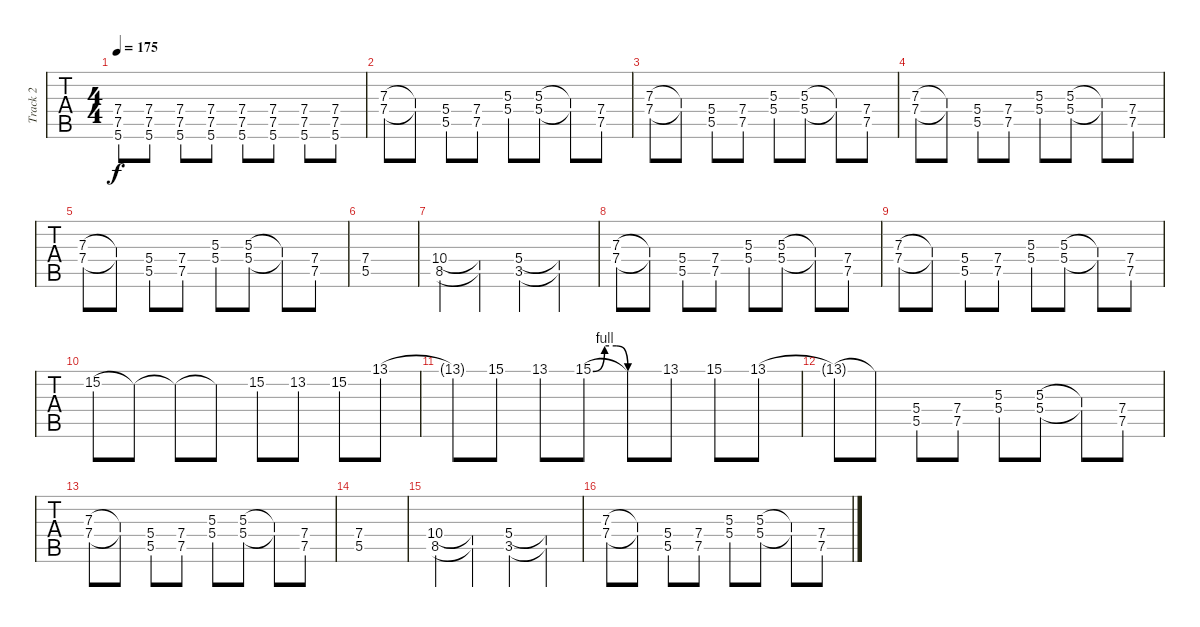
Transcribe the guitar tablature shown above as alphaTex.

\track ("Track 2" "Track 2") {instrument distortionguitar}
\staff {tabs}
\tuning (Eb4 Bb3 Gb3 Db3 Ab2 Eb2) {hide}
\ts (4 4)
\tempo 175
\clef g2
\ks c
(7.4 7.5 5.6).8{dy f} (7.4 7.5 5.6).8 (7.4 7.5 5.6).8 (7.4 7.5 5.6).8 (7.4 7.5 5.6).8 (7.4 7.5 5.6).8 (7.4 7.5 5.6).8 (7.4 7.5 5.6).8 |
(7.3 7.4).8 (7.3{t} 7.4{t}).8 (5.4 5.5).8 (7.4 7.5).8 (5.3 5.4).8 (5.3 5.4).8 (5.3{t} 5.4{t}).8 (7.4 7.5).8 |
(7.3 7.4).8 (7.3{t} 7.4{t}).8 (5.4 5.5).8 (7.4 7.5).8 (5.3 5.4).8 (5.3 5.4).8 (5.3{t} 5.4{t}).8 (7.4 7.5).8 |
(7.3 7.4).8 (7.3{t} 7.4{t}).8 (5.4 5.5).8 (7.4 7.5).8 (5.3 5.4).8 (5.3 5.4).8 (5.3{t} 5.4{t}).8 (7.4 7.5).8 |
(7.3 7.4).8 (7.3{t} 7.4{t}).8 (5.4 5.5).8 (7.4 7.5).8 (5.3 5.4).8 (5.3 5.4).8 (5.3{t} 5.4{t}).8 (7.4 7.5).8 |
(7.4 5.5).1 |
(10.4 8.5).4 (10.4{t} 8.5{t}).4 (5.4 3.5).4 (5.4{t} 3.5{t}).4 |
(7.3 7.4).8 (7.3{t} 7.4{t}).8 (5.4 5.5).8 (7.4 7.5).8 (5.3 5.4).8 (5.3 5.4).8 (5.3{t} 5.4{t}).8 (7.4 7.5).8 |
(7.3 7.4).8 (7.3{t} 7.4{t}).8 (5.4 5.5).8 (7.4 7.5).8 (5.3 5.4).8 (5.3 5.4).8 (5.3{t} 5.4{t}).8 (7.4 7.5).8 |
15.2.8 15.2{t}.8 15.2{t}.8 15.2{t}.8 15.2.8 13.2.8 15.2.8 13.1.8 |
13.1{t}.8 15.1.8 13.1.8 15.1{be (custom 0 0 10 4 20 4 30 0 60 0)}.8 15.1{t}.8 13.1.8 15.1.8 13.1.8 |
13.1{t}.8 13.1{t}.8 (5.4 5.5).8 (7.4 7.5).8 (5.3 5.4).8 (5.3 5.4).8 (5.3{t} 5.4{t}).8 (7.4 7.5).8 |
(7.3 7.4).8 (7.3{t} 7.4{t}).8 (5.4 5.5).8 (7.4 7.5).8 (5.3 5.4).8 (5.3 5.4).8 (5.3{t} 5.4{t}).8 (7.4 7.5).8 |
(7.4 5.5).1 |
(10.4 8.5).4 (10.4{t} 8.5{t}).4 (5.4 3.5).4 (5.4{t} 3.5{t}).4 |
(7.3 7.4).8 (7.3{t} 7.4{t}).8 (5.4 5.5).8 (7.4 7.5).8 (5.3 5.4).8 (5.3 5.4).8 (5.3{t} 5.4{t}).8 (7.4 7.5).8
